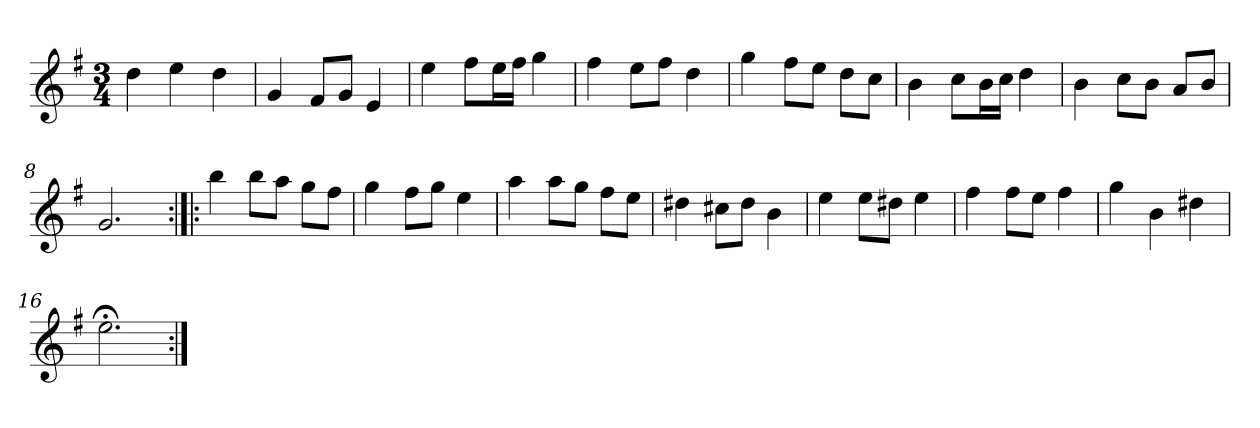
**kern
*part1
*staff1
*clefG2
*k[f#]
*e:
*M3/4
*MM120
=1
4dd
4ee
4dd
=2
4g
8f#/L
8g/J
4e
=3
4ee
8ff#\L
16ee\L
16ff#\JJ
4gg
=4
4ff#
8ee\L
8ff#\J
4dd
=5
4gg
8ff#\L
8ee\J
8dd\L
8cc\J
=6
4b
8cc\L
16b\L
16cc\JJ
4dd
=7
4b
8cc\L
8b\J
8a/L
8b/J
=8
2.g
=9:|!|:
4bb
8bb\L
8aa\J
8gg\L
8ff#\J
=10
4gg
8ff#\L
8gg\J
4ee
=11
4aa
8aa\L
8gg\J
8ff#\L
8ee\J
=12
4dd#X
8cc#X\L
8dd#\J
4b
=13
4ee
8ee\L
8dd#X\J
4ee
=14
4ff#
8ff#\L
8ee\J
4ff#
=15
4gg
4b
4dd#X
=16
2.ee;<
=:|!
*-
